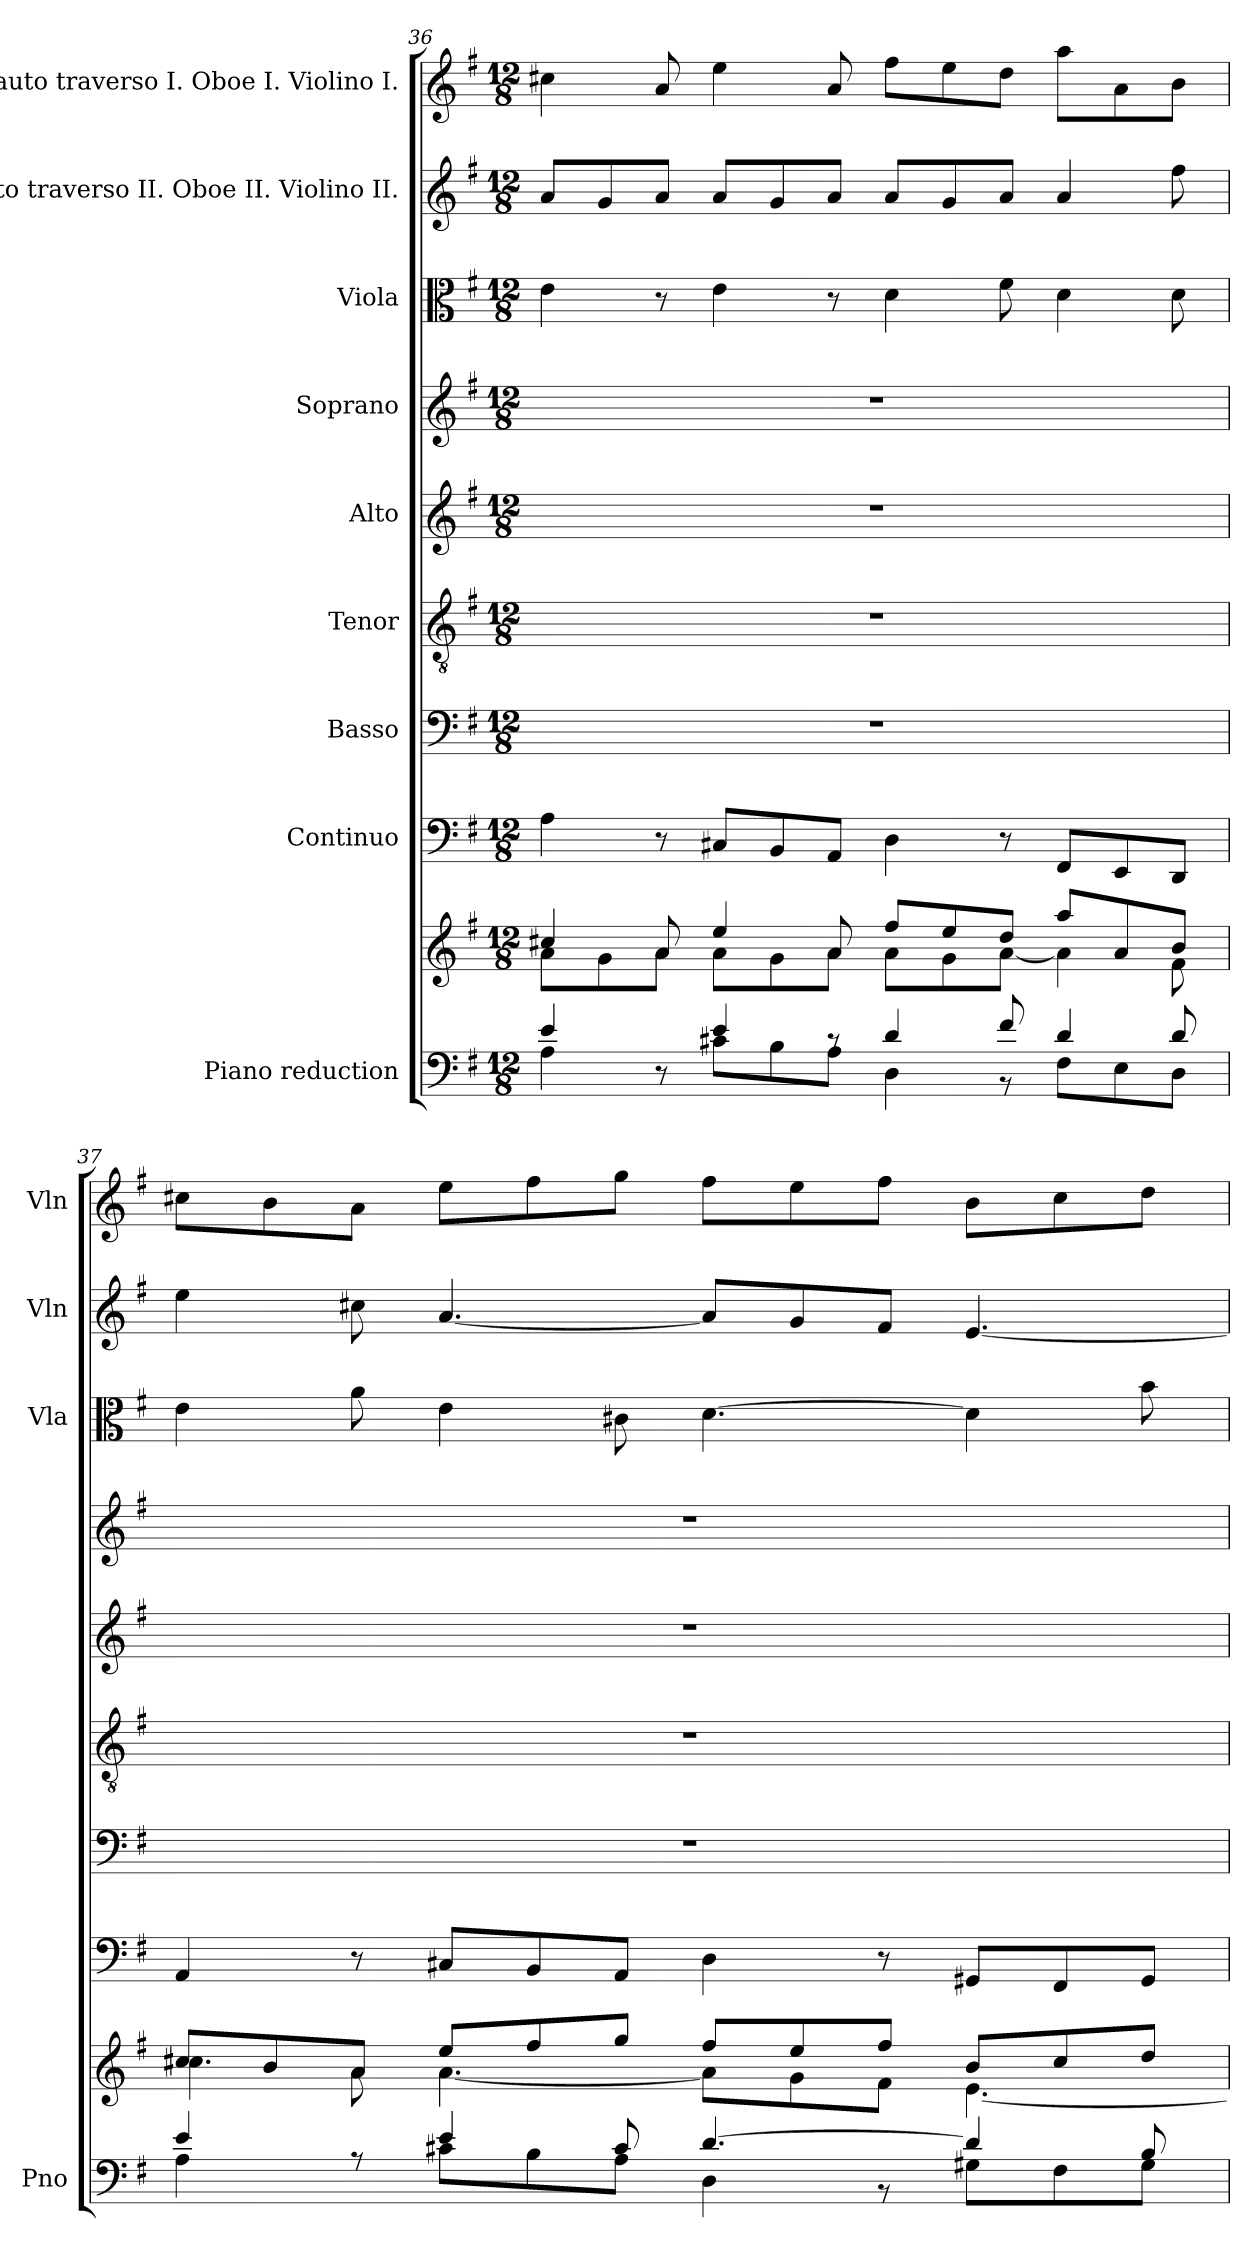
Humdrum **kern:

**kern	**kern	**kern	**kern	**kern	**kern	**kern	**kern	**kern	**kern
*part9	*part9	*part8	*part7	*part6	*part5	*part4	*part3	*part2	*part1
*staff10	*staff9	*staff8	*staff7	*staff6	*staff5	*staff4	*staff3	*staff2	*staff1
*I"Piano reduction	*	*I"Continuo	*I"Basso	*I"Tenor	*I"Alto	*I"Soprano	*I"Viola	*I"Flauto traverso II. Oboe II. Violino II.	*I"Flauto traverso I. Oboe I. Violino I.
*I'Pno	*	*	*	*	*	*	*I'Vla	*I'Vln	*I'Vln
*clefF4	*clefG2	*clefF4	*clefF4	*clefGv2	*clefG2	*clefG2	*clefC3	*clefG2	*clefG2
*k[f#]	*k[f#]	*k[f#]	*k[f#]	*k[f#]	*k[f#]	*k[f#]	*k[f#]	*k[f#]	*k[f#]
*M12/8	*M12/8	*M12/8	*M12/8	*M12/8	*M12/8	*M12/8	*M12/8	*M12/8	*M12/8
=36	=36	=36	=36	=36	=36	=36	=36	=36	=36
*^	*^	*	*	*	*	*	*	*	*
4e/	4A\	4cc#X/	8a\L	4A\	1.r	1.r	1.r	1.r	4e\	8a/L	4cc#X\
.	.	.	8g\	.	.	.	.	.	.	8g/	.
8r	8ryy	8a/	8a\J	8r	.	.	.	.	8r	8a/J	8a/
4e/	8c#X\L	4ee/	8a\L	8C#X/L	.	.	.	.	4e\	8a/L	4ee\
.	8B\	.	8g\	8BB/	.	.	.	.	.	8g/	.
8rc	8A\J	8a/	8a\J	8AA/J	.	.	.	.	8r	8a/J	8a/
4d/	4D\	8ff#/L	8a\L	4D\	.	.	.	.	4d\	8a/L	8ff#\L
.	.	8ee/	8g\	.	.	.	.	.	.	8g/	8ee\
8f#/	8r	8dd/J	[8a\J	8r	.	.	.	.	8f#\	8a/J	8dd\J
4d/	8F#\L	8aa/L	4a\]	8FF#/L	.	.	.	.	4d\	4a/	8aa\L
.	8E\	8a/	.	8EE/	.	.	.	.	.	.	8a\
8d/	8D\J	8b/J	8f#\	8DD/J	.	.	.	.	8d\	8ff#\	8b\J
!!LO:PB:g=z
=37	=37	=37	=37	=37	=37	=37	=37	=37	=37	=37	=37
*	*	*	*^	*	*	*	*	*	*	*	*
4e/	4A\	8cc#X/L	4.cc#\	4ryy	4AA/	1.r	1.r	1.r	1.r	4e\	4ee\	8cc#X\L
.	.	8b/	.	.	.	.	.	.	.	.	.	8b\
8ryy	8rA	8a/J	.	8a\	8r	.	.	.	.	8a\	8cc#X\	8a\J
4e/	8c#X\L	8ee/L	[4.a\	1ryy	8C#X/L	.	.	.	.	4e\	[4.a/	8ee\L
.	8B\	8ff#/	.	.	8BB/	.	.	.	.	.	.	8ff#\
8c#/	8A\J	8gg/J	.	.	8AA/J	.	.	.	.	8c#X\	.	8gg\J
[4.d/	4D\	8ff#/L	8a\L]	.	4D\	.	.	.	.	[4.d\	8a/L]	8ff#\L
.	.	8ee/	8g\	.	.	.	.	.	.	.	8g/	8ee\
.	8r	8ff#/J	8f#\J	.	8r	.	.	.	.	.	8f#/J	8ff#\J
4d/]	8G#X\L	8b/L	[4.e\	.	8GG#X/L	.	.	.	.	4d\]	[4.e/	8b\L
.	8F#\	8cc#/	.	.	8FF#/	.	.	.	.	.	.	8cc#\
8B/	8G#\J	8dd/J	.	8ryy	8GG#/J	.	.	.	.	8b\	.	8dd\J
*v	*v	*	*	*	*	*	*	*	*	*	*	*
*	*v	*v	*v	*	*	*	*	*	*	*	*
=	=	=	=	=	=	=	=	=	=
*-	*-	*-	*-	*-	*-	*-	*-	*-	*-
